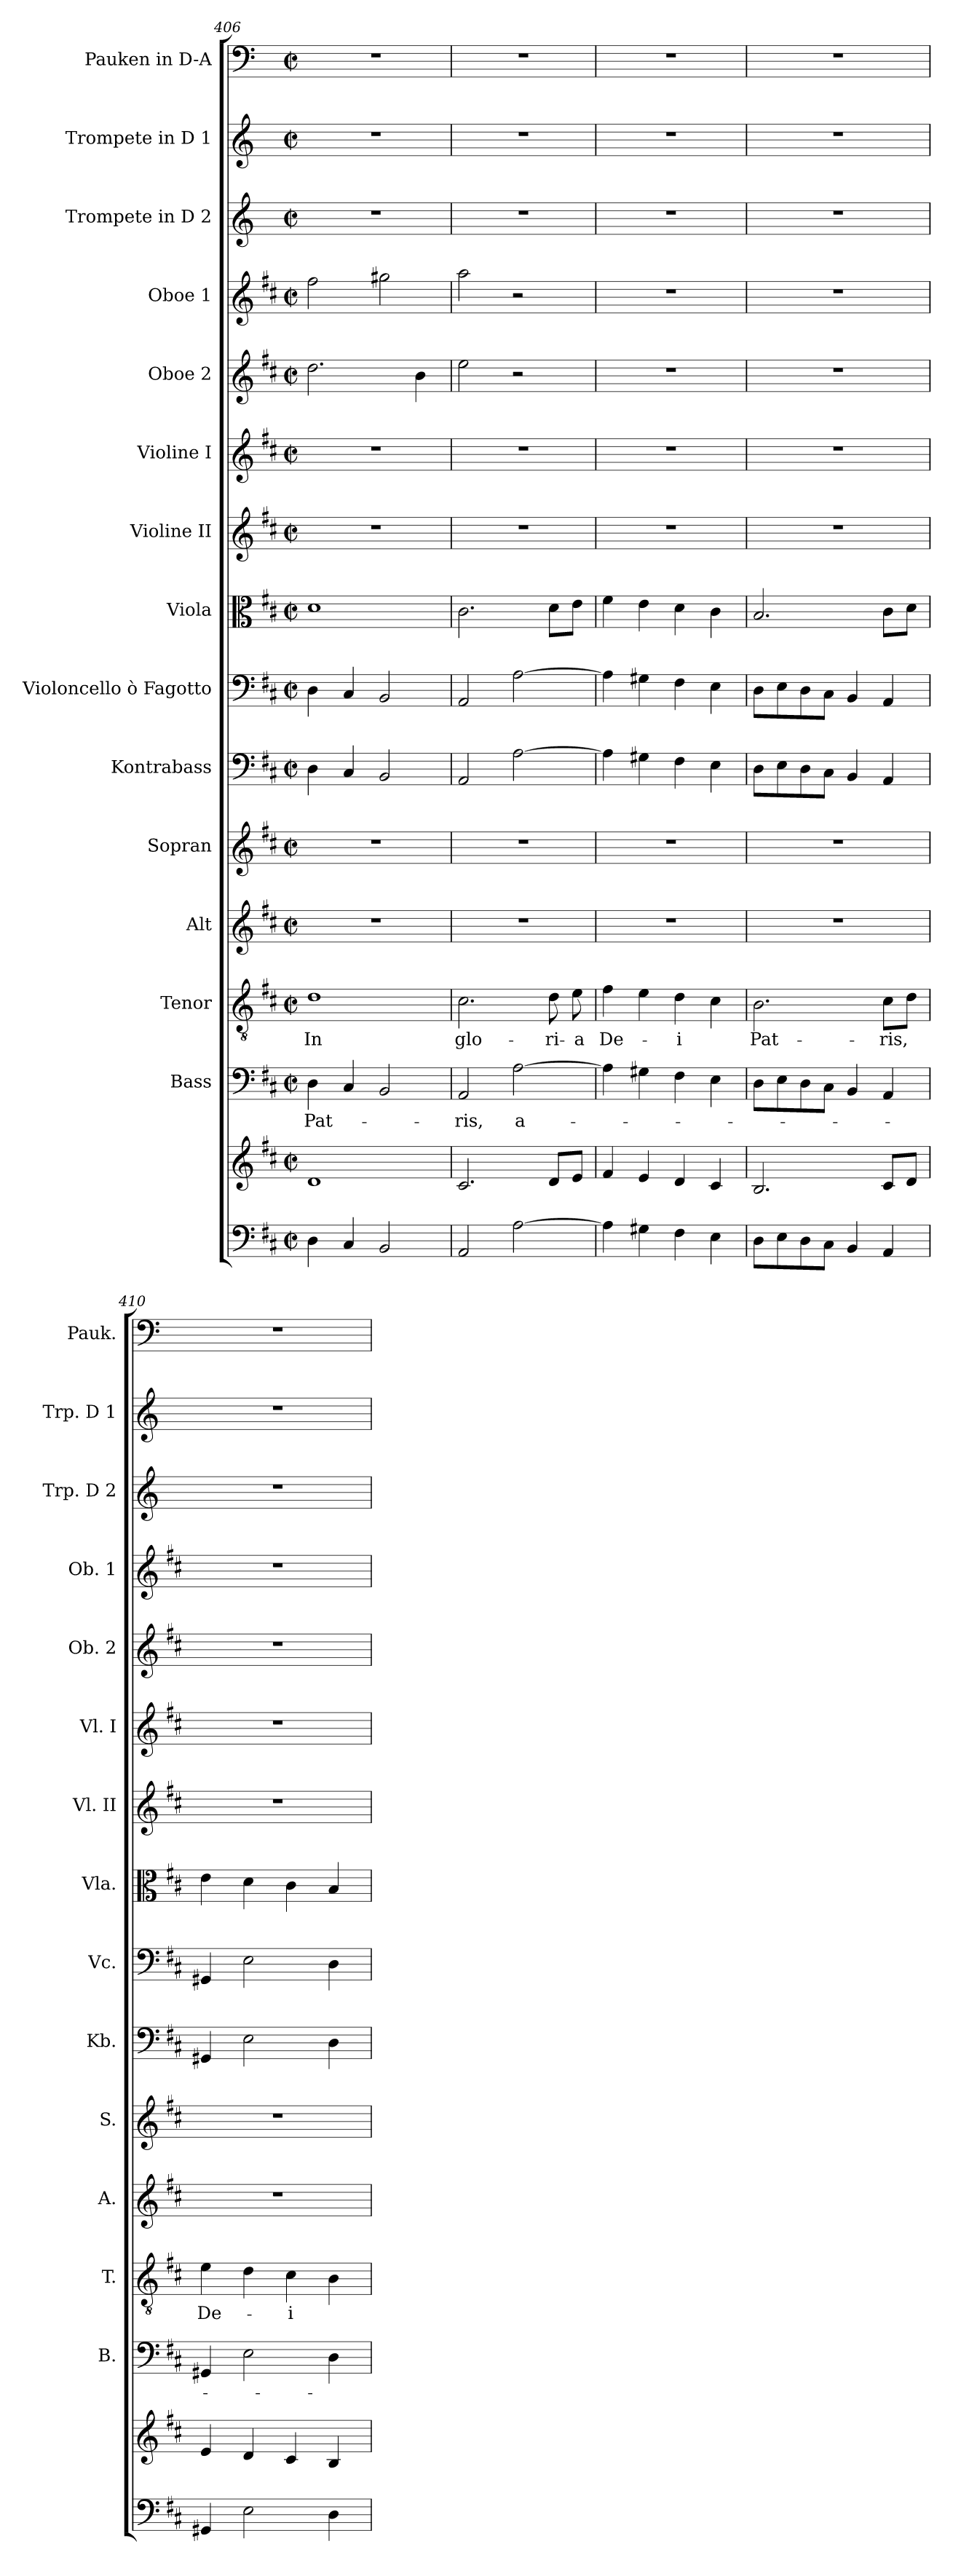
**kern	**kern	**kern	**text	**kern	**text	**kern	**kern	**kern	**kern	**kern	**kern	**kern	**kern	**kern	**kern	**kern	**kern
*part15	*part15	*part14	*part14	*part13	*part13	*part12	*part11	*part10	*part9	*part8	*part7	*part6	*part5	*part4	*part3	*part2	*part1
*staff16	*staff15	*staff14	*staff14	*staff13	*staff13	*staff12	*staff11	*staff10	*staff9	*staff8	*staff7	*staff6	*staff5	*staff4	*staff3	*staff2	*staff1
*	*	*I"Bass	*	*I"Tenor	*	*I"Alt	*I"Sopran	*I"Kontrabass	*I"Violoncello ò Fagotto	*I"Viola	*I"Violine II	*I"Violine I	*I"Oboe 2	*I"Oboe 1	*I"Trompete in D 2	*I"Trompete in D 1	*I"Pauken in D-A
*	*	*I'B.	*	*I'T.	*	*I'A.	*I'S.	*I'Kb.	*I'Vc.	*I'Vla.	*I'Vl. II	*I'Vl. I	*I'Ob. 2	*I'Ob. 1	*I'Trp. D 2	*I'Trp. D 1	*I'Pauk.
*clefF4	*clefG2	*clefF4	*	*clefGv2	*	*clefG2	*clefG2	*clefF4	*clefF4	*clefC3	*clefG2	*clefG2	*clefG2	*clefG2	*clefG2	*clefG2	*clefF4
*	*	*	*	*	*	*	*	*ITrd7c12	*	*	*	*	*	*	*ITrd-1c-2	*ITrd-1c-2	*ITrd-1c-2
*k[f#c#]	*k[f#c#]	*k[f#c#]	*	*k[f#c#]	*	*k[f#c#]	*k[f#c#]	*k[f#c#]	*k[f#c#]	*k[f#c#]	*k[f#c#]	*k[f#c#]	*k[f#c#]	*k[f#c#]	*k[f#c#]	*k[f#c#]	*k[f#c#]
*D:	*D:	*D:	*	*D:	*	*D:	*D:	*D:	*D:	*D:	*D:	*D:	*D:	*D:	*D:	*D:	*D:
*M2/2	*M2/2	*M2/2	*	*M2/2	*	*M2/2	*M2/2	*M2/2	*M2/2	*M2/2	*M2/2	*M2/2	*M2/2	*M2/2	*M2/2	*M2/2	*M2/2
*met(c|)	*met(c|)	*met(c|)	*	*met(c|)	*	*met(c|)	*met(c|)	*met(c|)	*met(c|)	*met(c|)	*met(c|)	*met(c|)	*met(c|)	*met(c|)	*met(c|)	*met(c|)	*met(c|)
=406	=406	=406	=406	=406	=406	=406	=406	=406	=406	=406	=406	=406	=406	=406	=406	=406	=406
!	!	!	!LO:LY:b	!	!LO:LY:b	!	!	!	!	!	!	!	!	!	!	!	!
4D\	1d	4D\	Pat-	1d	In	1r	1r	4DD\	4D\	1d	1r	1r	2.dd\	2ff#\	1r	1r	1r
4C#/	.	4C#/	.	.	.	.	.	4CC#/	4C#/	.	.	.	.	.	.	.	.
2BB/	.	2BB/	.	.	.	.	.	2BBB/	2BB/	.	.	.	.	2gg#X\	.	.	.
.	.	.	.	.	.	.	.	.	.	.	.	.	4b\	.	.	.	.
=407	=407	=407	=407	=407	=407	=407	=407	=407	=407	=407	=407	=407	=407	=407	=407	=407	=407
!	!	!	!LO:LY:b	!	!LO:LY:b	!	!	!	!	!	!	!	!	!	!	!	!
2AA/	2.c#/	2AA/	-ris,	2.c#\	glo-	1r	1r	2AAA/	2AA/	2.c#\	1r	1r	2ee\	2aa\	1r	1r	1r
!	!	!	!LO:LY:b	!	!	!	!	!	!	!	!	!	!	!	!	!	!
[2A\	.	[2A\	a-	.	.	.	.	[2AA\	[2A\	.	.	.	2r	2r	.	.	.
!	!	!	!	!	!LO:LY:b	!	!	!	!	!	!	!	!	!	!	!	!
.	8d/L	.	.	8d\	-ri-	.	.	.	.	8d\L	.	.	.	.	.	.	.
!	!	!	!	!	!LO:LY:b	!	!	!	!	!	!	!	!	!	!	!	!
.	8e/J	.	.	8e\	-a	.	.	.	.	8e\J	.	.	.	.	.	.	.
=408	=408	=408	=408	=408	=408	=408	=408	=408	=408	=408	=408	=408	=408	=408	=408	=408	=408
!	!	!	!	!	!LO:LY:b	!	!	!	!	!	!	!	!	!	!	!	!
4A\]	4f#/	4A\]	.	4f#\	De-	1r	1r	4AA\]	4A\]	4f#\	1r	1r	1r	1r	1r	1r	1r
4G#X\	4e/	4G#X\	.	4e\	.	.	.	4GG#X\	4G#X\	4e\	.	.	.	.	.	.	.
!	!	!	!	!	!LO:LY:b	!	!	!	!	!	!	!	!	!	!	!	!
4F#\	4d/	4F#\	.	4d\	-i	.	.	4FF#\	4F#\	4d\	.	.	.	.	.	.	.
4E\	4c#/	4E\	.	4c#\	.	.	.	4EE\	4E\	4c#\	.	.	.	.	.	.	.
=409	=409	=409	=409	=409	=409	=409	=409	=409	=409	=409	=409	=409	=409	=409	=409	=409	=409
!	!	!	!	!	!LO:LY:b	!	!	!	!	!	!	!	!	!	!	!	!
8D\L	2.B/	8D\L	.	2.B\	Pat-	1r	1r	8DD\L	8D\L	2.B/	1r	1r	1r	1r	1r	1r	1r
8E\	.	8E\	.	.	.	.	.	8EE\	8E\	.	.	.	.	.	.	.	.
8D\	.	8D\	.	.	.	.	.	8DD\	8D\	.	.	.	.	.	.	.	.
8C#\J	.	8C#\J	.	.	.	.	.	8CC#\J	8C#\J	.	.	.	.	.	.	.	.
4BB/	.	4BB/	.	.	.	.	.	4BBB/	4BB/	.	.	.	.	.	.	.	.
!	!	!	!	!	!LO:LY:b	!	!	!	!	!	!	!	!	!	!	!	!
4AA/	8c#/L	4AA/	.	8c#\L	-ris,	.	.	4AAA/	4AA/	8c#\L	.	.	.	.	.	.	.
.	8d/J	.	.	8d\J	.	.	.	.	.	8d\J	.	.	.	.	.	.	.
!!LO:PB:g=z
=410	=410	=410	=410	=410	=410	=410	=410	=410	=410	=410	=410	=410	=410	=410	=410	=410	=410
!	!	!	!	!	!LO:LY:b	!	!	!	!	!	!	!	!	!	!	!	!
4GG#X/	4e/	4GG#X/	.	4e\	De-	1r	1r	4GGG#X/	4GG#X/	4e\	1r	1r	1r	1r	1r	1r	1r
2E\	4d/	2E\	.	4d\	.	.	.	2EE\	2E\	4d\	.	.	.	.	.	.	.
!	!	!	!	!	!LO:LY:b	!	!	!	!	!	!	!	!	!	!	!	!
.	4c#/	.	.	4c#\	-i	.	.	.	.	4c#\	.	.	.	.	.	.	.
4D\	4B/	4D\	.	4B\	.	.	.	4DD\	4D\	4B/	.	.	.	.	.	.	.
=	=	=	=	=	=	=	=	=	=	=	=	=	=	=	=	=	=
*-	*-	*-	*-	*-	*-	*-	*-	*-	*-	*-	*-	*-	*-	*-	*-	*-	*-
